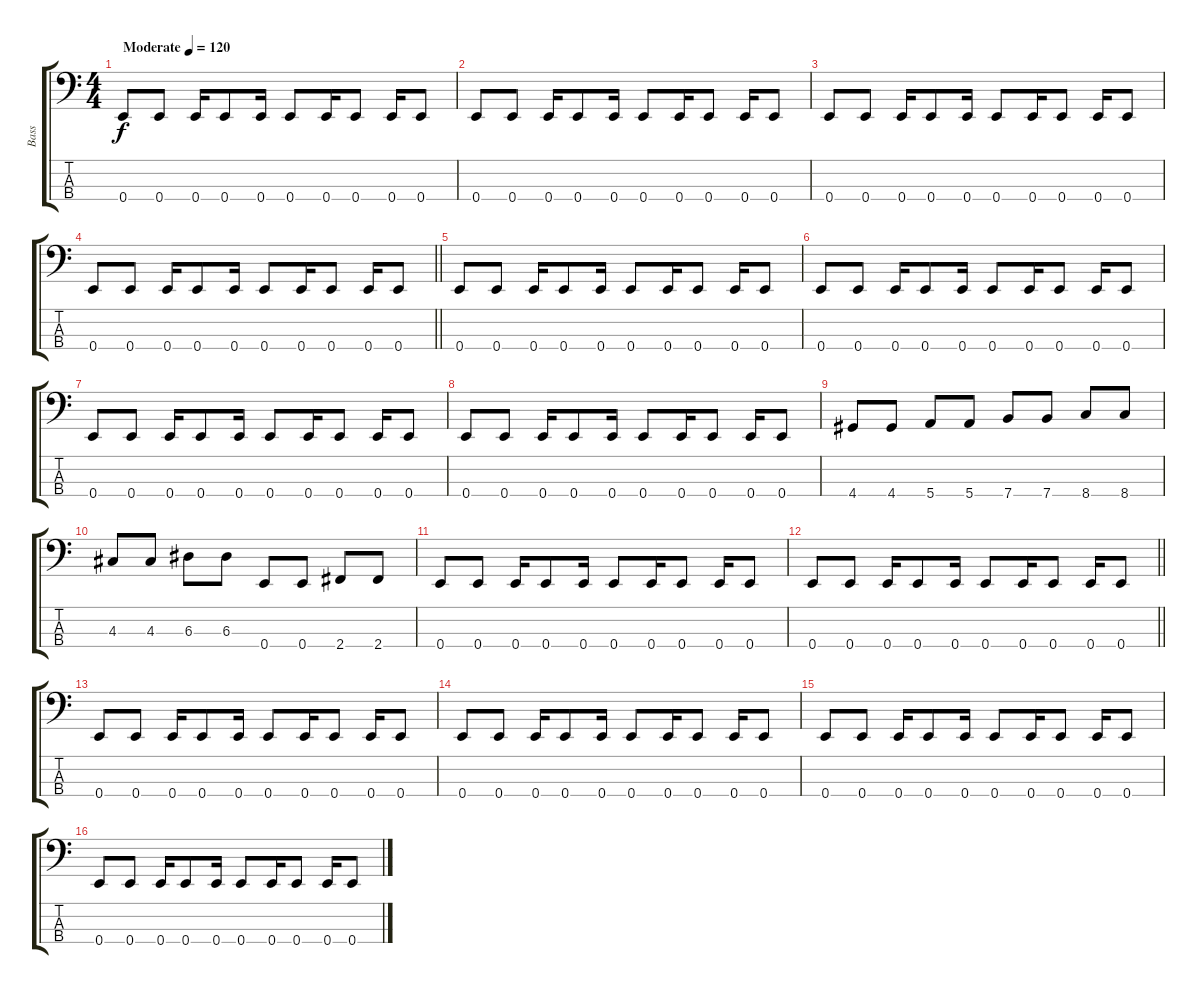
\track ("Bass" "Bass") {instrument electricbassfinger}
\staff {score tabs}
\tuning (G2 D2 A1 E1) {hide}
\ts (4 4)
\section ("" "")
\tempo (120 "Moderate")
\clef f4
\ks c
0.4.8{dy f instrument electricbassfinger} 0.4.8 0.4.16 0.4.8 0.4.16 0.4.8 0.4.16 0.4.8 0.4.16 0.4.8 |
0.4.8 0.4.8 0.4.16 0.4.8 0.4.16 0.4.8 0.4.16 0.4.8 0.4.16 0.4.8 |
0.4.8 0.4.8 0.4.16 0.4.8 0.4.16 0.4.8 0.4.16 0.4.8 0.4.16 0.4.8 |
\barLineRight lightlight
0.4.8 0.4.8 0.4.16 0.4.8 0.4.16 0.4.8 0.4.16 0.4.8 0.4.16 0.4.8 |
\section ("" "")
0.4.8 0.4.8 0.4.16 0.4.8 0.4.16 0.4.8 0.4.16 0.4.8 0.4.16 0.4.8 |
0.4.8 0.4.8 0.4.16 0.4.8 0.4.16 0.4.8 0.4.16 0.4.8 0.4.16 0.4.8 |
0.4.8 0.4.8 0.4.16 0.4.8 0.4.16 0.4.8 0.4.16 0.4.8 0.4.16 0.4.8 |
0.4.8 0.4.8 0.4.16 0.4.8 0.4.16 0.4.8 0.4.16 0.4.8 0.4.16 0.4.8 |
4.4.8 4.4.8 5.4.8 5.4.8 7.4.8 7.4.8 8.4.8 8.4.8 |
4.3.8 4.3.8 6.3.8 6.3.8 0.4.8 0.4.8 2.4.8 2.4.8 |
0.4.8 0.4.8 0.4.16 0.4.8 0.4.16 0.4.8 0.4.16 0.4.8 0.4.16 0.4.8 |
\barLineRight lightlight
0.4.8 0.4.8 0.4.16 0.4.8 0.4.16 0.4.8 0.4.16 0.4.8 0.4.16 0.4.8 |
\section ("" "")
0.4.8 0.4.8 0.4.16 0.4.8 0.4.16 0.4.8 0.4.16 0.4.8 0.4.16 0.4.8 |
0.4.8 0.4.8 0.4.16 0.4.8 0.4.16 0.4.8 0.4.16 0.4.8 0.4.16 0.4.8 |
0.4.8 0.4.8 0.4.16 0.4.8 0.4.16 0.4.8 0.4.16 0.4.8 0.4.16 0.4.8 |
0.4.8 0.4.8 0.4.16 0.4.8 0.4.16 0.4.8 0.4.16 0.4.8 0.4.16 0.4.8
